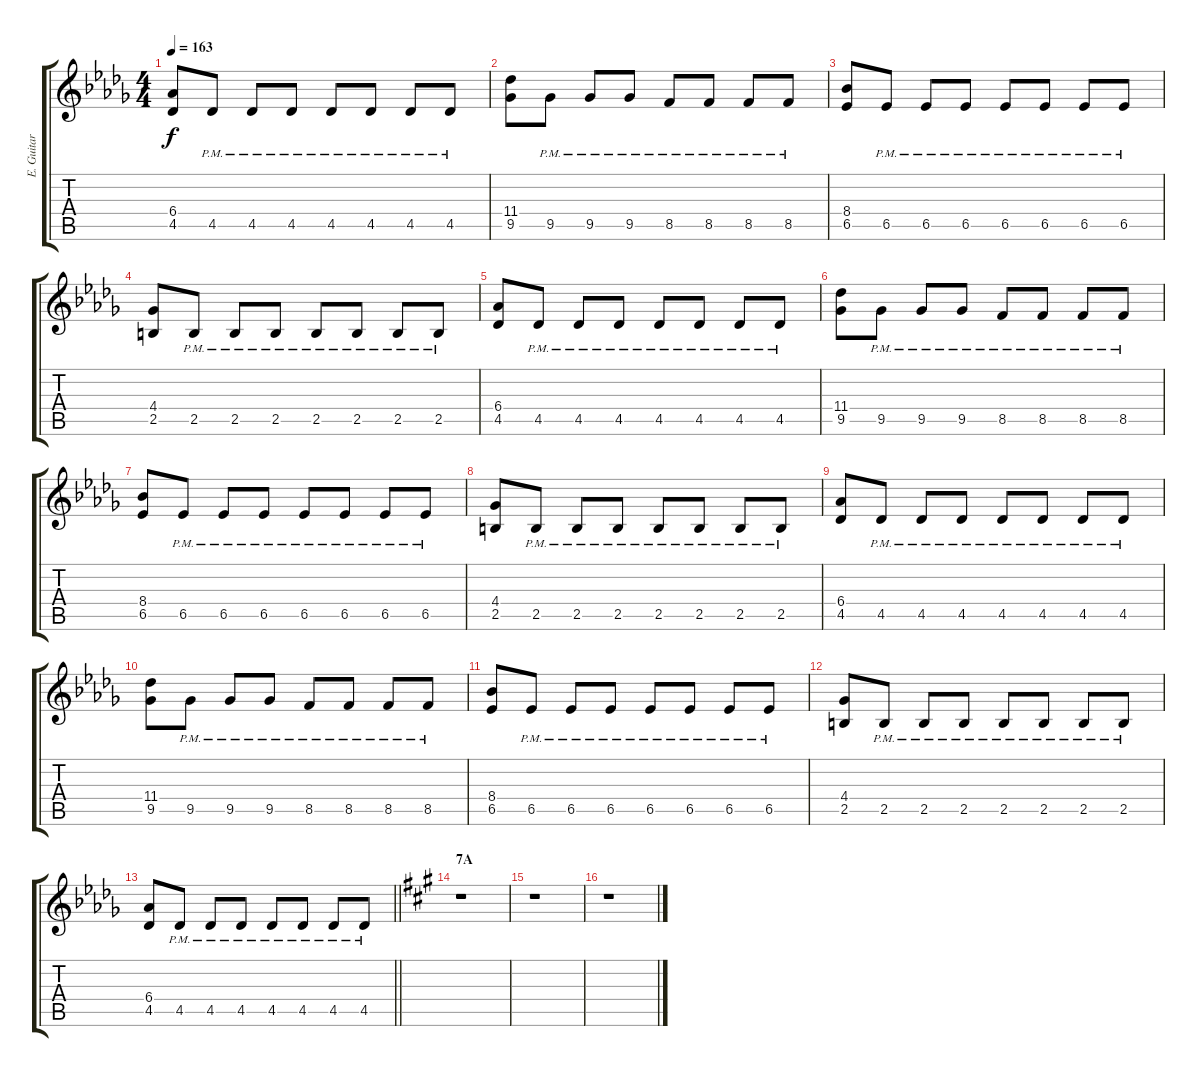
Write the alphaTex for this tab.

\track ("E. Guitar I" "E. Guitar ") {instrument overdrivenguitar}
\staff {score tabs}
\tuning (E4 B3 G3 D3 A2 E2) {hide}
\ts (4 4)
\tempo 163
\clef g2
\ks db
(6.4 4.5).8{dy f} 4.5{pm}.8 4.5{pm}.8 4.5{pm}.8 4.5{pm}.8 4.5{pm}.8 4.5{pm}.8 4.5{pm}.8 |
(11.4 9.5).8 9.5{pm}.8 9.5{pm}.8 9.5{pm}.8 8.5{pm}.8 8.5{pm}.8 8.5{pm}.8 8.5{pm}.8 |
(8.4 6.5).8 6.5{pm}.8 6.5{pm}.8 6.5{pm}.8 6.5{pm}.8 6.5{pm}.8 6.5{pm}.8 6.5{pm}.8 |
(4.4 2.5).8 2.5{pm}.8 2.5{pm}.8 2.5{pm}.8 2.5{pm}.8 2.5{pm}.8 2.5{pm}.8 2.5{pm}.8 |
(6.4 4.5).8 4.5{pm}.8 4.5{pm}.8 4.5{pm}.8 4.5{pm}.8 4.5{pm}.8 4.5{pm}.8 4.5{pm}.8 |
(11.4 9.5).8 9.5{pm}.8 9.5{pm}.8 9.5{pm}.8 8.5{pm}.8 8.5{pm}.8 8.5{pm}.8 8.5{pm}.8 |
(8.4 6.5).8 6.5{pm}.8 6.5{pm}.8 6.5{pm}.8 6.5{pm}.8 6.5{pm}.8 6.5{pm}.8 6.5{pm}.8 |
(4.4 2.5).8 2.5{pm}.8 2.5{pm}.8 2.5{pm}.8 2.5{pm}.8 2.5{pm}.8 2.5{pm}.8 2.5{pm}.8 |
(6.4 4.5).8 4.5{pm}.8 4.5{pm}.8 4.5{pm}.8 4.5{pm}.8 4.5{pm}.8 4.5{pm}.8 4.5{pm}.8 |
(11.4 9.5).8 9.5{pm}.8 9.5{pm}.8 9.5{pm}.8 8.5{pm}.8 8.5{pm}.8 8.5{pm}.8 8.5{pm}.8 |
(8.4 6.5).8 6.5{pm}.8 6.5{pm}.8 6.5{pm}.8 6.5{pm}.8 6.5{pm}.8 6.5{pm}.8 6.5{pm}.8 |
(4.4 2.5).8 2.5{pm}.8 2.5{pm}.8 2.5{pm}.8 2.5{pm}.8 2.5{pm}.8 2.5{pm}.8 2.5{pm}.8 |
\barLineRight lightlight
(6.4 4.5).8 4.5{pm}.8 4.5{pm}.8 4.5{pm}.8 4.5{pm}.8 4.5{pm}.8 4.5{pm}.8 4.5{pm}.8 |
\section ("" "7A")
\ks a
r.1 |
r.1 |
r.1
